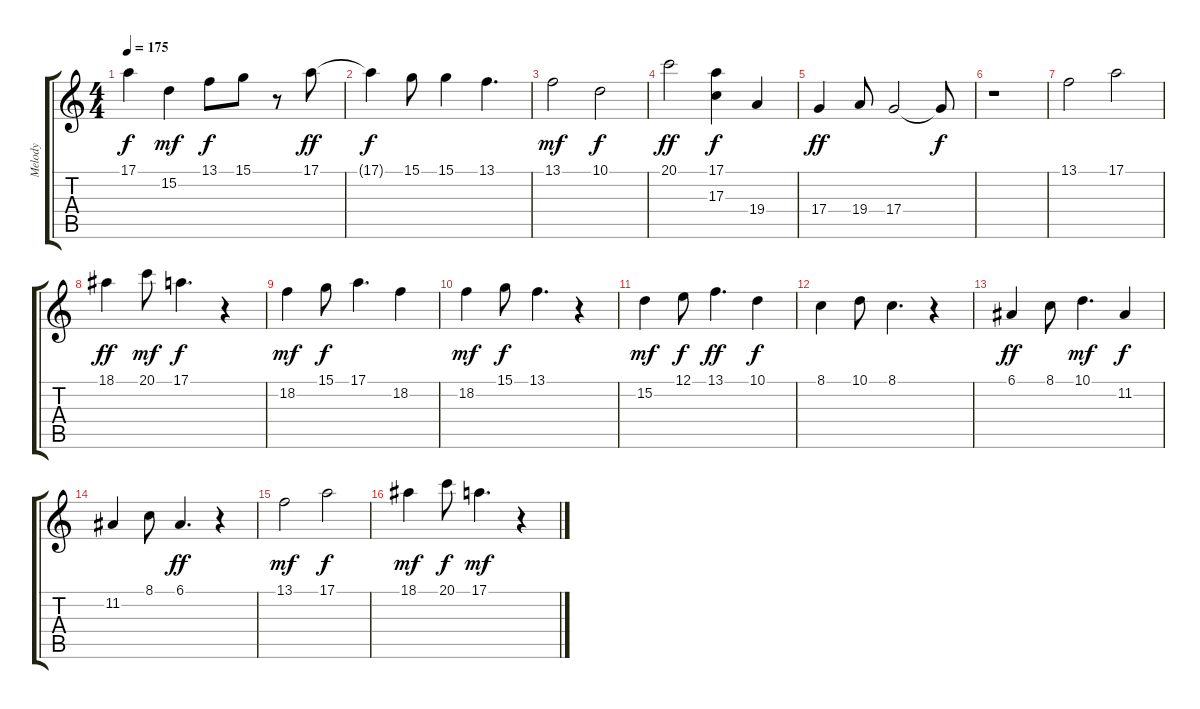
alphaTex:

\track ("Melody" "Melody") {instrument flute}
\staff {score tabs}
\tuning (E4 B3 G3 D3 A2 E2) {hide}
\ts (4 4)
\tempo 175
\clef g2
\ks c
17.1{t}.4{dy f} 15.2.4{dy mf} 13.1.8{dy f} 15.1.8 r.8 17.1.8{dy ff} |
17.1{t}.4{dy f} 15.1.8 15.1.4 13.1.4{d} |
13.1.2{dy mf} 10.1.2{dy f} |
20.1.2{dy ff} (17.1 17.3).4{dy f} 19.4.4 |
17.4.4{dy ff} 19.4.8 17.4.2 17.4{t}.8{dy f} |
r.1 |
13.1.2 17.1.2 |
18.1.4{dy ff} 20.1.8{dy mf} 17.1.4{d dy f} r.4 |
18.2.4{dy mf} 15.1.8{dy f} 17.1.4{d} 18.2.4 |
18.2.4{dy mf} 15.1.8{dy f} 13.1.4{d} r.4 |
15.2.4{dy mf} 12.1.8{dy f} 13.1.4{d dy ff} 10.1.4{dy f} |
8.1.4 10.1.8 8.1.4{d} r.4 |
6.1.4{dy ff} 8.1.8 10.1.4{d dy mf} 11.2.4{dy f} |
11.2.4 8.1.8 6.1.4{d dy ff} r.4 |
13.1.2{dy mf} 17.1.2{dy f} |
18.1.4{dy mf} 20.1.8{dy f} 17.1.4{d dy mf} r.4
